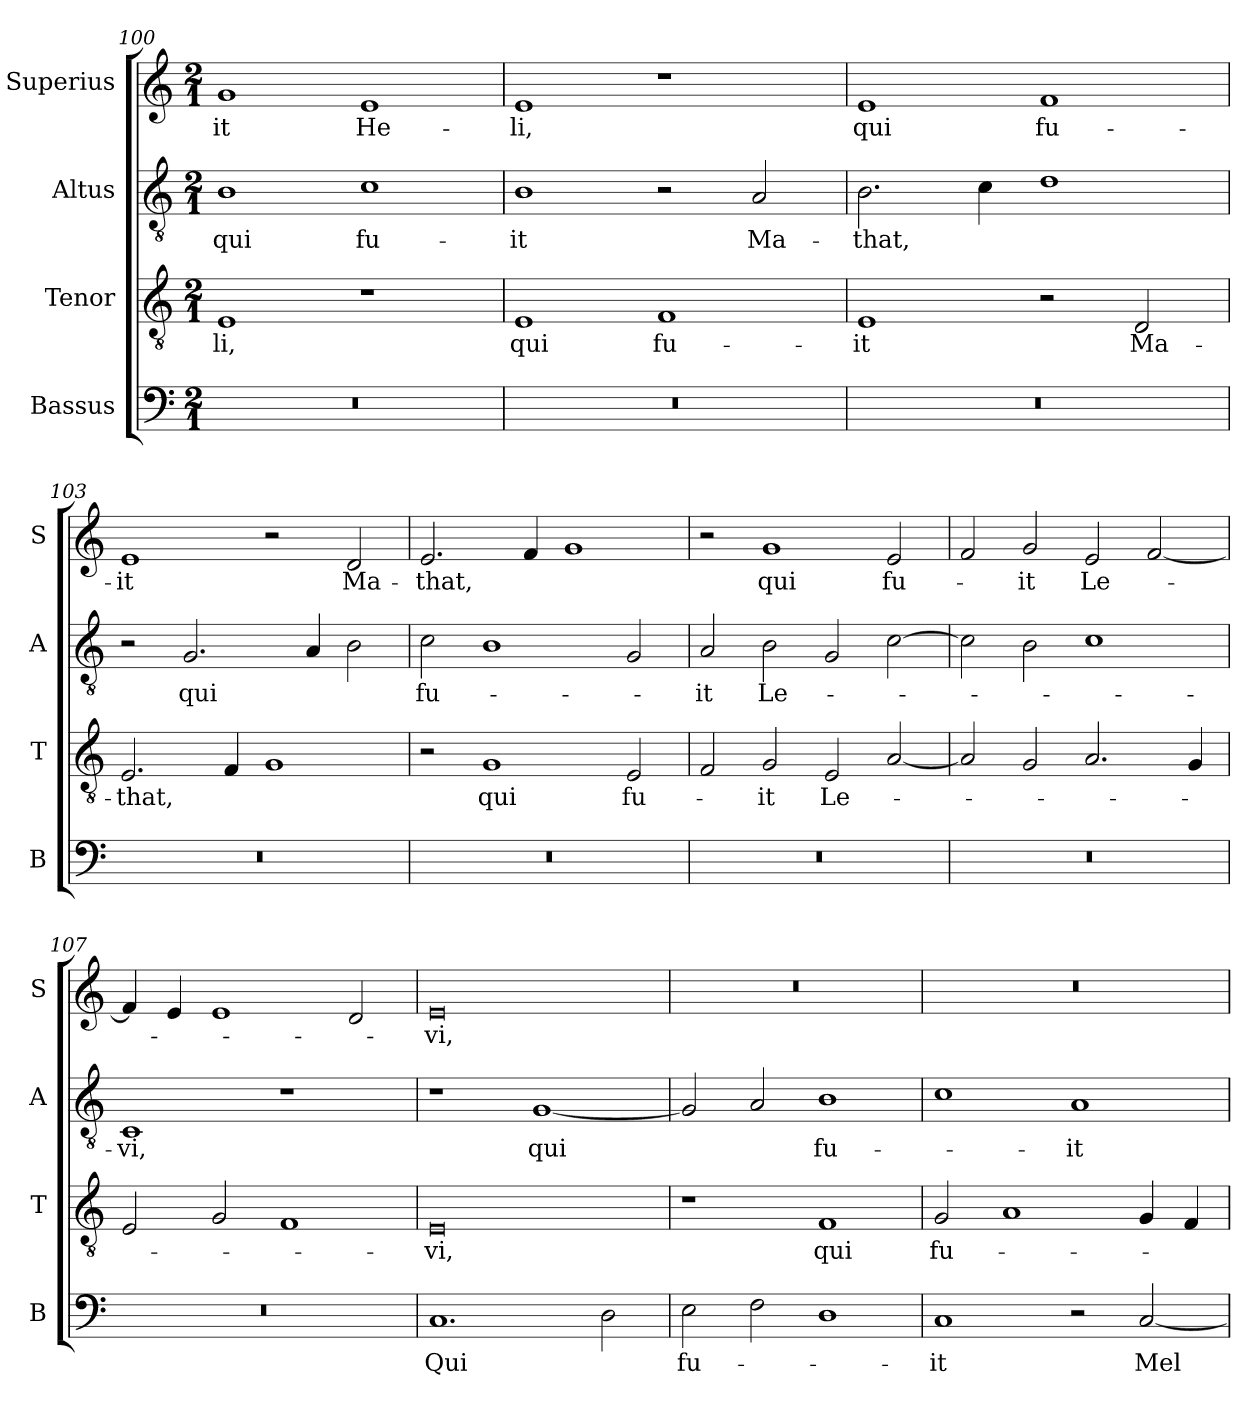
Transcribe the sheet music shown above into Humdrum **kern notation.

**kern	**text	**kern	**text	**kern	**text	**kern	**text
*part4	*part4	*part3	*part3	*part2	*part2	*part1	*part1
*staff4	*staff4	*staff3	*staff3	*staff2	*staff2	*staff1	*staff1
*I"Bassus	*	*I"Tenor	*	*I"Altus	*	*I"Superius	*
*I'B	*	*I'T	*	*I'A	*	*I'S	*
*clefF4	*	*clefGv2	*	*clefGv2	*	*clefG2	*
*k[]	*	*k[]	*	*k[]	*	*k[]	*
*M2/1	*	*M2/1	*	*M2/1	*	*M2/1	*
=100	=100	=100	=100	=100	=100	=100	=100
0r	.	1E	-li,	1B	qui	1g	-it
.	.	1r	.	1c	fu-	1e	He-
=101	=101	=101	=101	=101	=101	=101	=101
0r	.	1E	qui	1B	-it	1e	-li,
.	.	1F	fu-	2r	.	1r	.
.	.	.	.	2A/	Ma-	.	.
=102	=102	=102	=102	=102	=102	=102	=102
0r	.	1E	-it	2.B\	-that,	1e	qui
.	.	.	.	4c\	.	.	.
.	.	2r	.	1d	.	1f	fu-
.	.	2D/	Ma-	.	.	.	.
=103	=103	=103	=103	=103	=103	=103	=103
0r	.	2.E/	-that,	2r	.	1e	-it
.	.	.	.	2.G/	qui	.	.
.	.	4F/	.	.	.	.	.
.	.	1G	.	.	.	2r	.
.	.	.	.	4A/	.	.	.
.	.	.	.	2B\	.	2d/	Ma-
=104	=104	=104	=104	=104	=104	=104	=104
0r	.	2r	.	2c\	fu-	2.e/	-that,
.	.	1G	qui	1B	.	.	.
.	.	.	.	.	.	4f/	.
.	.	.	.	.	.	1g	.
.	.	2E/	fu-	2G/	.	.	.
=105	=105	=105	=105	=105	=105	=105	=105
0r	.	2F/	.	2A/	-it	2r	.
.	.	2G/	-it	2B\	Le-	1g	qui
.	.	2E/	Le-	2G/	.	.	.
.	.	[2A/	.	[2c\	.	2e/	fu-
=106	=106	=106	=106	=106	=106	=106	=106
0r	.	2A/]	.	2c\]	.	2f/	.
.	.	2G/	.	2B\	.	2g/	-it
.	.	2.A/	.	1c	.	2e/	Le-
.	.	.	.	.	.	[2f/	.
.	.	4G/	.	.	.	.	.
=107	=107	=107	=107	=107	=107	=107	=107
0r	.	2E/	.	1C	-vi,	4f/]	.
.	.	.	.	.	.	4e/	.
.	.	2G/	.	.	.	1e	.
.	.	1F	.	1r	.	.	.
.	.	.	.	.	.	2d/	.
=108	=108	=108	=108	=108	=108	=108	=108
1.C	Qui	0E	-vi,	1r	.	0e	-vi,
.	.	.	.	[1G	qui	.	.
2D\	.	.	.	.	.	.	.
=109	=109	=109	=109	=109	=109	=109	=109
2E\	fu-	1r	.	2G/]	.	0r	.
2F\	.	.	.	2A/	.	.	.
1D	.	1F	qui	1B	fu-	.	.
=110	=110	=110	=110	=110	=110	=110	=110
1C	-it	2G/	fu-	1c	.	0r	.
.	.	1A	.	.	.	.	.
2r	.	.	.	1A	-it	.	.
[2C/	Mel-	4G/	.	.	.	.	.
.	.	4F/	.	.	.	.	.
=	=	=	=	=	=	=	=
*-	*-	*-	*-	*-	*-	*-	*-
